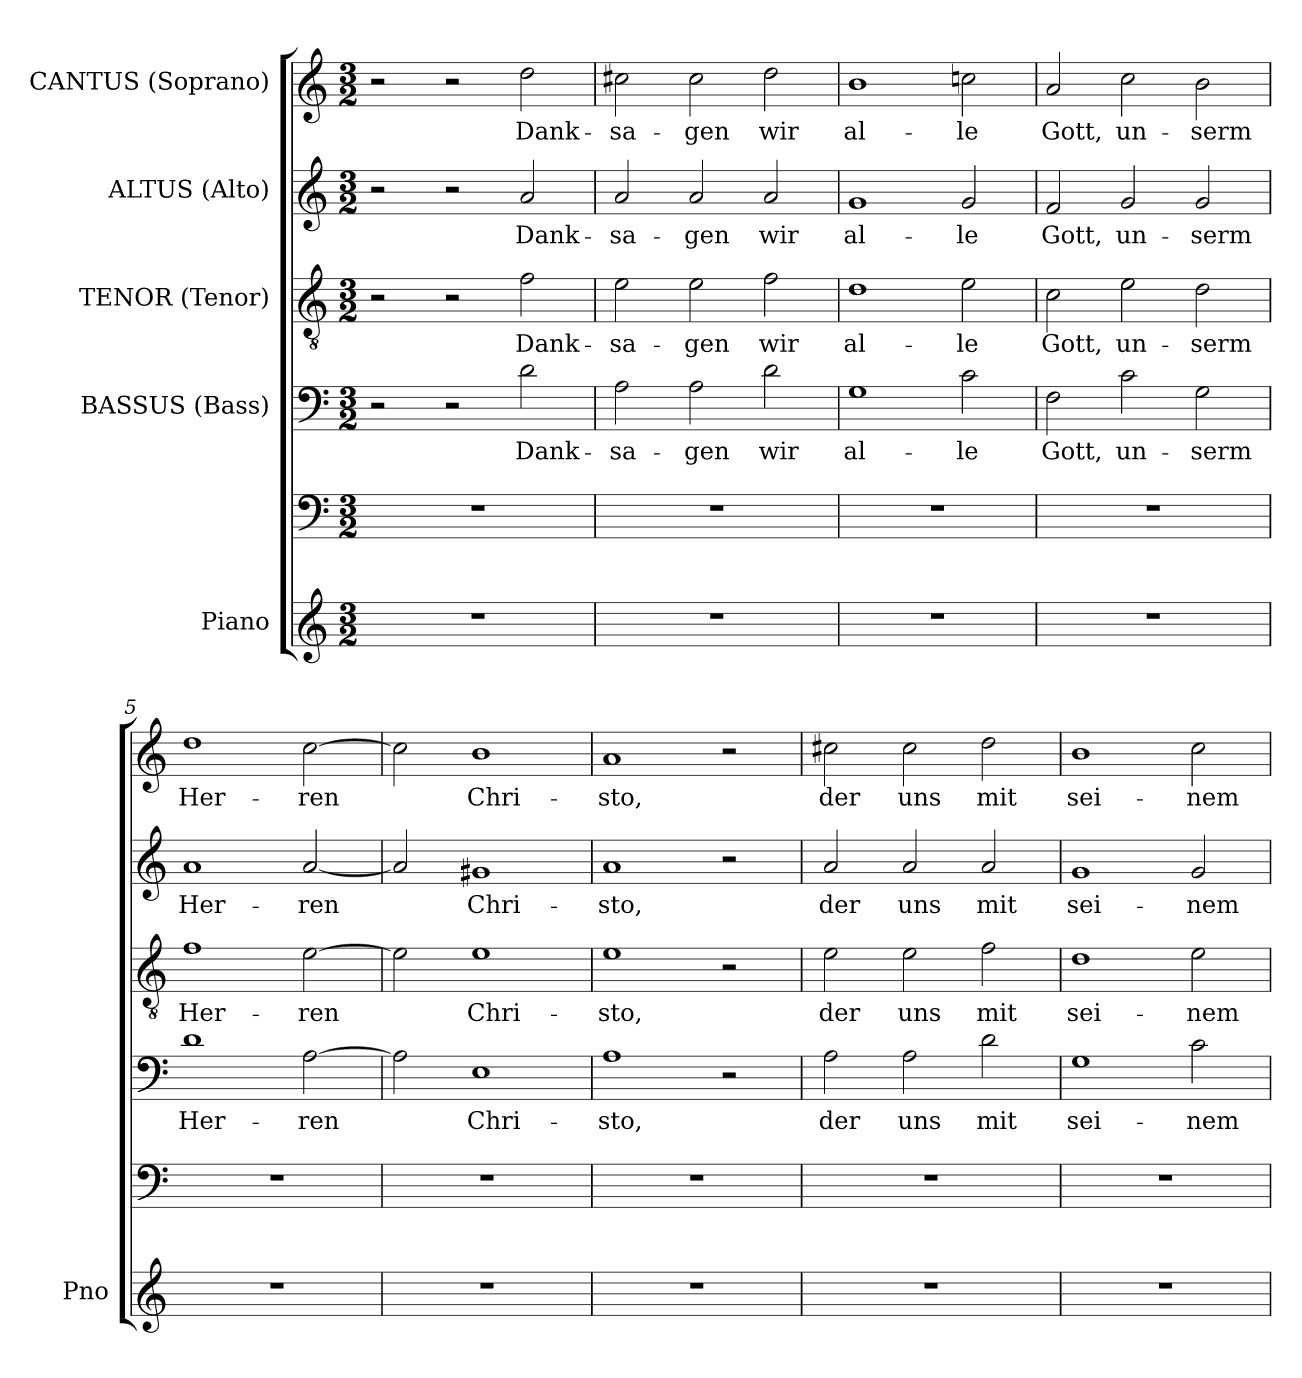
**kern	**kern	**kern	**text	**kern	**text	**kern	**text	**kern	**text
*part6	*part5	*part4	*part4	*part3	*part3	*part2	*part2	*part1	*part1
*staff6	*staff5	*staff4	*staff4	*staff3	*staff3	*staff2	*staff2	*staff1	*staff1
*I"Piano	*	*I"BASSUS (Bass)	*	*I"TENOR (Tenor)	*	*I"ALTUS (Alto)	*	*I"CANTUS (Soprano)	*
*I'Pno	*	*	*	*	*	*	*	*	*
*clefG2	*clefF4	*clefF4	*	*clefGv2	*	*clefG2	*	*clefG2	*
*k[]	*k[]	*k[]	*	*k[]	*	*k[]	*	*k[]	*
*C:	*C:	*C:	*	*C:	*	*C:	*	*C:	*
*M3/2	*M3/2	*M3/2	*	*M3/2	*	*M3/2	*	*M3/2	*
=1	=1	=1	=1	=1	=1	=1	=1	=1	=1
1.r	1.r	2r	.	2r	.	2r	.	2r	.
.	.	2r	.	2r	.	2r	.	2r	.
.	.	2d\	Dank-	2f\	Dank-	2a/	Dank-	2dd\	Dank-
=2	=2	=2	=2	=2	=2	=2	=2	=2	=2
1.r	1.r	2A\	-sa-	2e\	-sa-	2a/	-sa-	2cc#X\	-sa-
.	.	2A\	-gen	2e\	-gen	2a/	-gen	2cc#\	-gen
.	.	2d\	wir	2f\	wir	2a/	wir	2dd\	wir
=3	=3	=3	=3	=3	=3	=3	=3	=3	=3
1.r	1.r	1G	al-	1d	al-	1g	al-	1b	al-
.	.	2c\	-le	2e\	-le	2g/	-le	2ccn\	-le
=4	=4	=4	=4	=4	=4	=4	=4	=4	=4
1.r	1.r	2F\	Gott,	2c\	Gott,	2f/	Gott,	2a/	Gott,
.	.	2c\	un-	2e\	un-	2g/	un-	2cc\	un-
.	.	2G\	-serm	2d\	-serm	2g/	-serm	2b\	-serm
=5	=5	=5	=5	=5	=5	=5	=5	=5	=5
1.r	1.r	1d	Her-	1f	Her-	1a	Her-	1dd	Her-
.	.	[2A\	-ren	[2e\	-ren	[2a/	-ren	[2cc\	-ren
!!LO:LB:g=z
=6	=6	=6	=6	=6	=6	=6	=6	=6	=6
1.r	1.r	2A\]	.	2e\]	.	2a/]	.	2cc\]	.
.	.	1E	Chri-	1e	Chri-	1g#X	Chri-	1b	Chri-
=7	=7	=7	=7	=7	=7	=7	=7	=7	=7
1.r	1.r	1A	-­sto,	1e	-­sto,	1a	-­sto,	1a	-­sto,
.	.	2r	.	2r	.	2r	.	2r	.
=8	=8	=8	=8	=8	=8	=8	=8	=8	=8
1.r	1.r	2A\	der	2e\	der	2a/	der	2cc#X\	der
.	.	2A\	uns	2e\	uns	2a/	uns	2cc#\	uns
.	.	2d\	mit	2f\	mit	2a/	mit	2dd\	mit
=9	=9	=9	=9	=9	=9	=9	=9	=9	=9
1.r	1.r	1G	sei-	1d	sei-	1g	sei-	1b	sei-
.	.	2c\	-nem	2e\	-nem	2g/	-nem	2cc\	-nem
=	=	=	=	=	=	=	=	=	=
*-	*-	*-	*-	*-	*-	*-	*-	*-	*-
